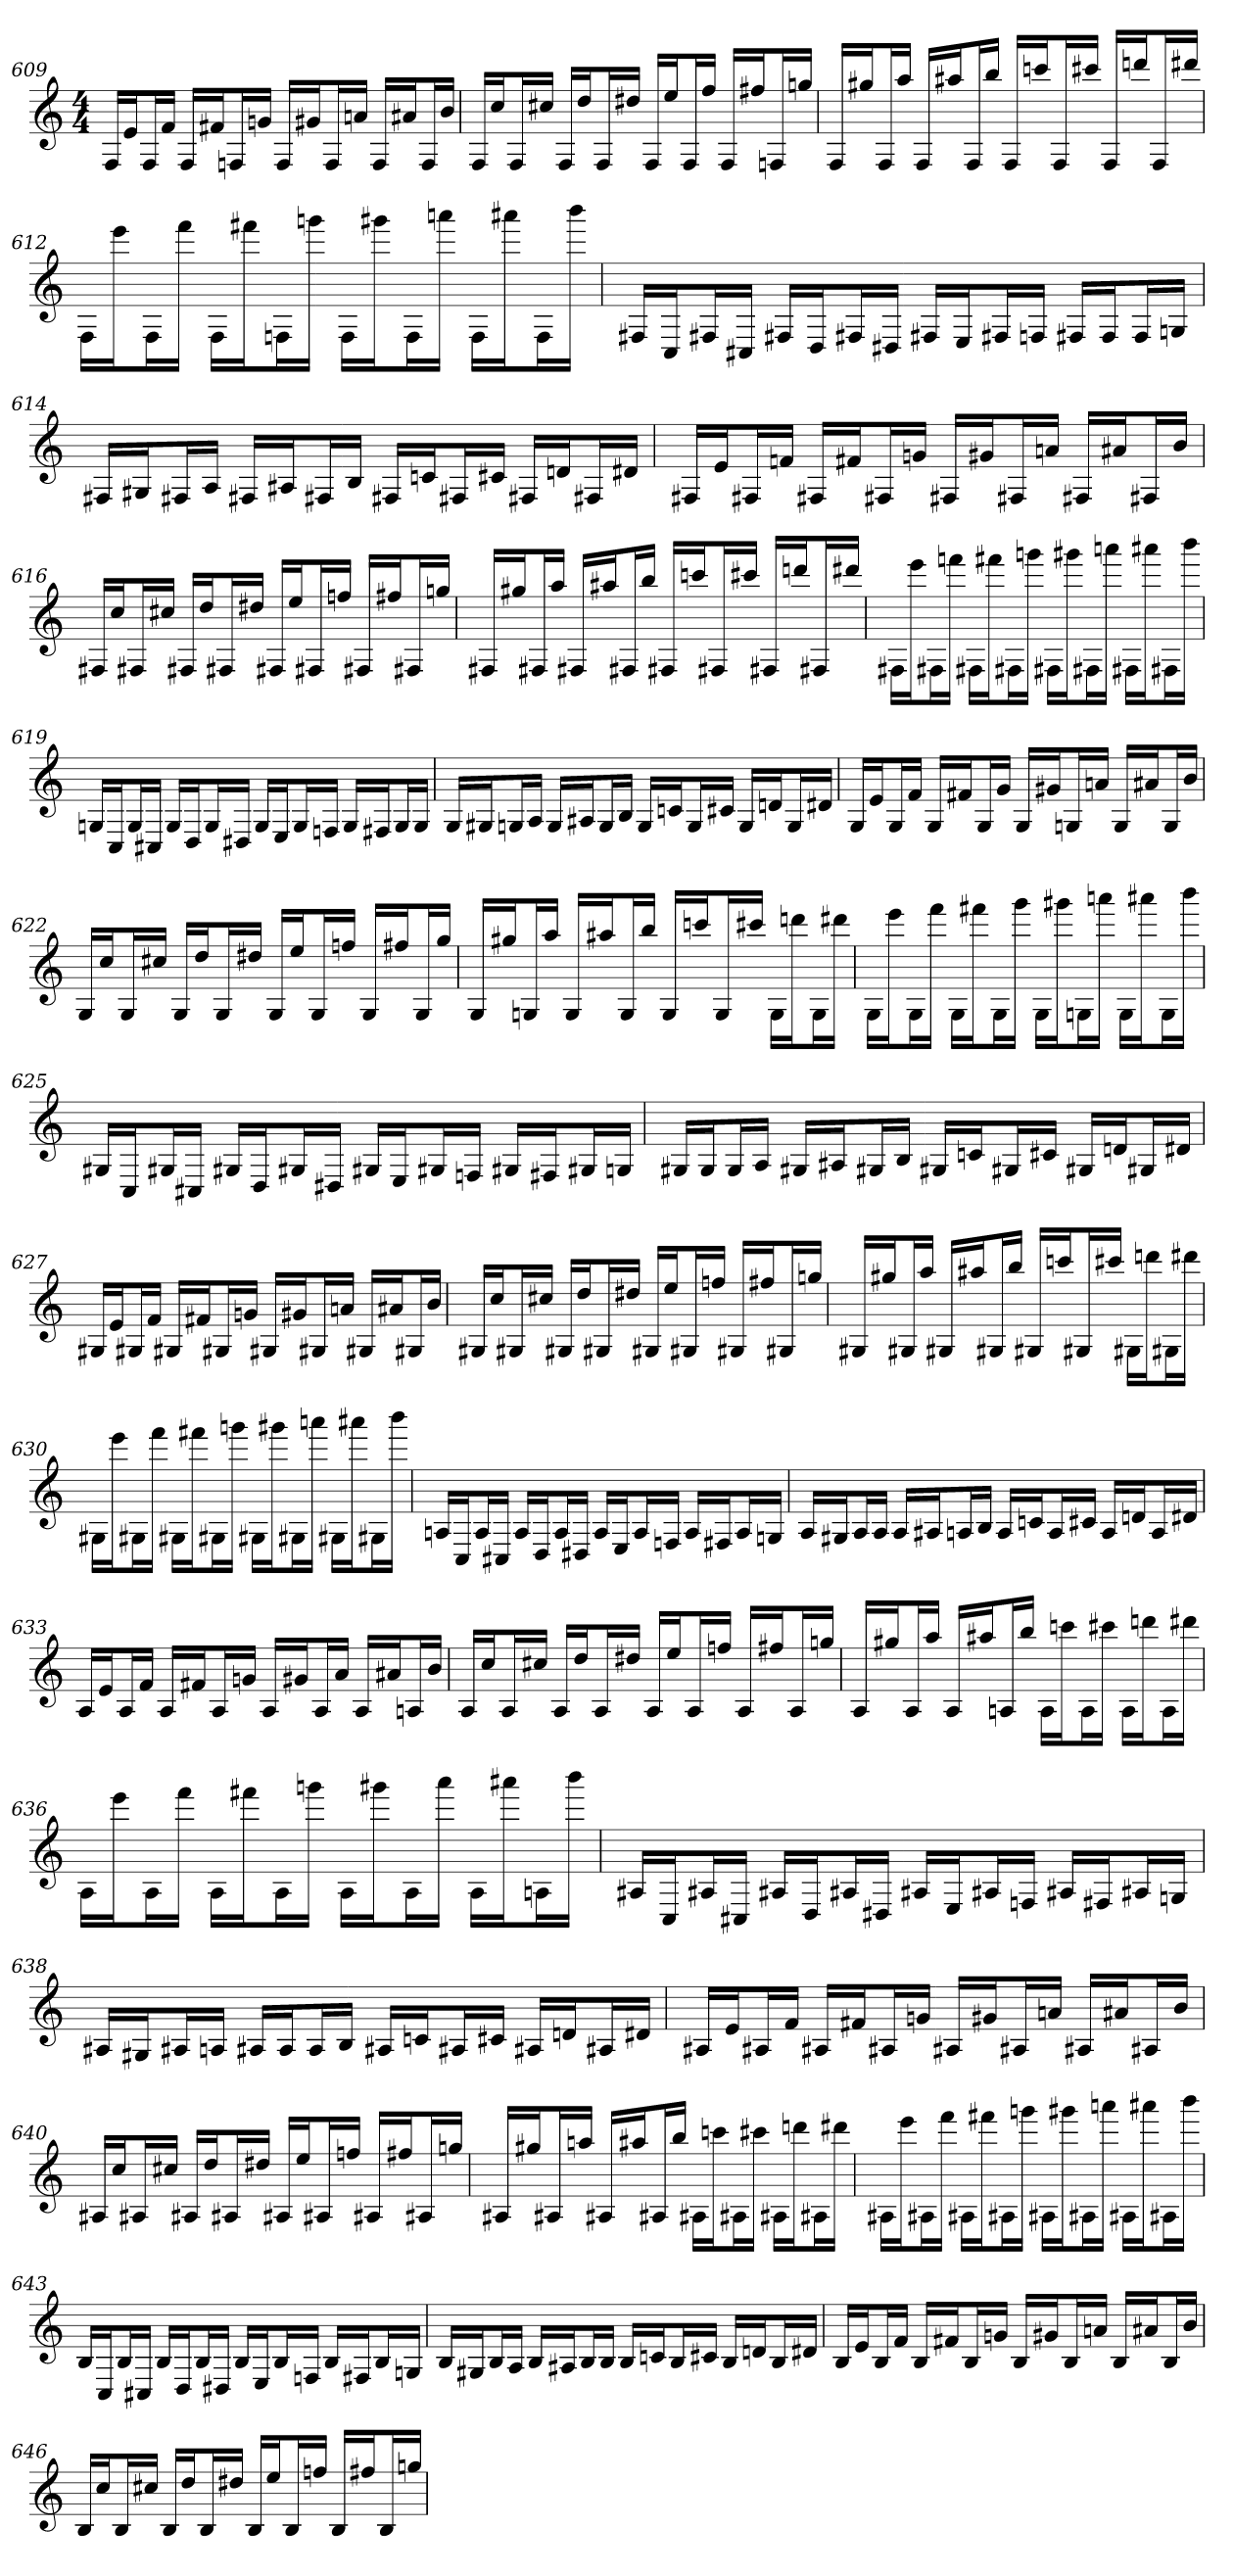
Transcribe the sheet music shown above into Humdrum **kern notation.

**kern
*part1
*staff1
*clefG2
*M4/4
=609
16F/LL
16e/J
16F/L
16f/JJ
16F/LL
16f#X/J
16Fn/L
16gn/JJ
16F/LL
16g#X/J
16F/L
16an/JJ
16F/LL
16a#X/J
16F/L
16b/JJ
=610
16F/LL
16cc/J
16F/L
16cc#X/JJ
16F/LL
16dd/J
16F/L
16dd#X/JJ
16F/LL
16ee/J
16F/L
16ff/JJ
16F/LL
16ff#X/J
16Fn/L
16ggn/JJ
=611
16F/LL
16gg#X/J
16F/L
16aa/JJ
16F/LL
16aa#X/J
16F/L
16bb/JJ
16F/LL
16cccn/J
16F/L
16ccc#X/JJ
16F/LL
16dddn/J
16F/L
16ddd#X/JJ
=612
16F\LL
16eee\J
16F\L
16fff\JJ
16F\LL
16fff#X\J
16Fn\L
16gggn\JJ
16F\LL
16ggg#X\J
16F\L
16aaan\JJ
16F\LL
16aaa#X\J
16F\L
16bbb\JJ
=613
16F#X/LL
16C/J
16F#X/L
16C#X/JJ
16F#X/LL
16D/J
16F#X/L
16D#X/JJ
16F#X/LL
16E/J
16F#X/L
16Fn/JJ
16F#X/LL
16F#/J
16F#/L
16Gn/JJ
=614
16F#X/LL
16G#X/J
16F#X/L
16A/JJ
16F#X/LL
16A#X/J
16F#X/L
16B/JJ
16F#X/LL
16cn/J
16F#X/L
16c#X/JJ
16F#X/LL
16dn/J
16F#X/L
16d#X/JJ
=615
16F#X/LL
16e/J
16F#X/L
16fn/JJ
16F#X/LL
16f#X/J
16F#X/L
16gn/JJ
16F#X/LL
16g#X/J
16F#X/L
16an/JJ
16F#X/LL
16a#X/J
16F#X/L
16b/JJ
=616
16F#X/LL
16cc/J
16F#X/L
16cc#X/JJ
16F#X/LL
16dd/J
16F#X/L
16dd#X/JJ
16F#X/LL
16ee/J
16F#X/L
16ffn/JJ
16F#X/LL
16ff#X/J
16F#X/L
16ggn/JJ
=617
16F#X/LL
16gg#X/J
16F#X/L
16aa/JJ
16F#X/LL
16aa#X/J
16F#X/L
16bb/JJ
16F#X/LL
16cccn/J
16F#X/L
16ccc#X/JJ
16F#X/LL
16dddn/J
16F#X/L
16ddd#X/JJ
=618
16F#X\LL
16eee\J
16F#X\L
16fffn\JJ
16F#X\LL
16fff#X\J
16F#X\L
16gggn\JJ
16F#X\LL
16ggg#X\J
16F#X\L
16aaan\JJ
16F#X\LL
16aaa#X\J
16F#X\L
16bbb\JJ
=619
16Gn/LL
16C/J
16G/L
16C#X/JJ
16G/LL
16D/J
16G/L
16D#X/JJ
16G/LL
16E/J
16G/L
16Fn/JJ
16G/LL
16F#X/J
16G/L
16G/JJ
=620
16G/LL
16G#X/J
16Gn/L
16A/JJ
16G/LL
16A#X/J
16G/L
16B/JJ
16G/LL
16cn/J
16G/L
16c#X/JJ
16G/LL
16dn/J
16G/L
16d#X/JJ
=621
16G/LL
16e/J
16G/L
16f/JJ
16G/LL
16f#X/J
16G/L
16g/JJ
16G/LL
16g#X/J
16Gn/L
16an/JJ
16G/LL
16a#X/J
16G/L
16b/JJ
=622
16G/LL
16cc/J
16G/L
16cc#X/JJ
16G/LL
16dd/J
16G/L
16dd#X/JJ
16G/LL
16ee/J
16G/L
16ffn/JJ
16G/LL
16ff#X/J
16G/L
16gg/JJ
=623
16G/LL
16gg#X/J
16Gn/L
16aa/JJ
16G/LL
16aa#X/J
16G/L
16bb/JJ
16G/LL
16cccn/J
16G/L
16ccc#X/JJ
16G\LL
16dddn\J
16G\L
16ddd#X\JJ
=624
16G\LL
16eee\J
16G\L
16fff\JJ
16G\LL
16fff#X\J
16G\L
16ggg\JJ
16G\LL
16ggg#X\J
16Gn\L
16aaan\JJ
16G\LL
16aaa#X\J
16G\L
16bbb\JJ
=625
16G#X/LL
16C/J
16G#X/L
16C#X/JJ
16G#X/LL
16D/J
16G#X/L
16D#X/JJ
16G#X/LL
16E/J
16G#X/L
16Fn/JJ
16G#X/LL
16F#X/J
16G#X/L
16Gn/JJ
=626
16G#X/LL
16G#/J
16G#/L
16A/JJ
16G#X/LL
16A#X/J
16G#X/L
16B/JJ
16G#X/LL
16cn/J
16G#X/L
16c#X/JJ
16G#X/LL
16dn/J
16G#X/L
16d#X/JJ
=627
16G#X/LL
16e/J
16G#X/L
16f/JJ
16G#X/LL
16f#X/J
16G#X/L
16gn/JJ
16G#X/LL
16g#X/J
16G#X/L
16an/JJ
16G#X/LL
16a#X/J
16G#X/L
16b/JJ
=628
16G#X/LL
16cc/J
16G#X/L
16cc#X/JJ
16G#X/LL
16dd/J
16G#X/L
16dd#X/JJ
16G#X/LL
16ee/J
16G#X/L
16ffn/JJ
16G#X/LL
16ff#X/J
16G#X/L
16ggn/JJ
=629
16G#X/LL
16gg#X/J
16G#X/L
16aa/JJ
16G#X/LL
16aa#X/J
16G#X/L
16bb/JJ
16G#X/LL
16cccn/J
16G#X/L
16ccc#X/JJ
16G#X\LL
16dddn\J
16G#X\L
16ddd#X\JJ
=630
16G#X\LL
16eee\J
16G#X\L
16fff\JJ
16G#X\LL
16fff#X\J
16G#X\L
16gggn\JJ
16G#X\LL
16ggg#X\J
16G#X\L
16aaan\JJ
16G#X\LL
16aaa#X\J
16G#X\L
16bbb\JJ
=631
16An/LL
16C/J
16A/L
16C#X/JJ
16A/LL
16D/J
16A/L
16D#X/JJ
16A/LL
16E/J
16A/L
16Fn/JJ
16A/LL
16F#X/J
16A/L
16Gn/JJ
=632
16A/LL
16G#X/J
16A/L
16A/JJ
16A/LL
16A#X/J
16An/L
16B/JJ
16A/LL
16cn/J
16A/L
16c#X/JJ
16A/LL
16dn/J
16A/L
16d#X/JJ
=633
16A/LL
16e/J
16A/L
16f/JJ
16A/LL
16f#X/J
16A/L
16gn/JJ
16A/LL
16g#X/J
16A/L
16a/JJ
16A/LL
16a#X/J
16An/L
16b/JJ
=634
16A/LL
16cc/J
16A/L
16cc#X/JJ
16A/LL
16dd/J
16A/L
16dd#X/JJ
16A/LL
16ee/J
16A/L
16ffn/JJ
16A/LL
16ff#X/J
16A/L
16ggn/JJ
=635
16A/LL
16gg#X/J
16A/L
16aa/JJ
16A/LL
16aa#X/J
16An/L
16bb/JJ
16A\LL
16cccn\J
16A\L
16ccc#X\JJ
16A\LL
16dddn\J
16A\L
16ddd#X\JJ
=636
16A\LL
16eee\J
16A\L
16fff\JJ
16A\LL
16fff#X\J
16A\L
16gggn\JJ
16A\LL
16ggg#X\J
16A\L
16aaa\JJ
16A\LL
16aaa#X\J
16An\L
16bbb\JJ
=637
16A#X/LL
16C/J
16A#X/L
16C#X/JJ
16A#X/LL
16D/J
16A#X/L
16D#X/JJ
16A#X/LL
16E/J
16A#X/L
16Fn/JJ
16A#X/LL
16F#X/J
16A#X/L
16Gn/JJ
=638
16A#X/LL
16G#X/J
16A#X/L
16An/JJ
16A#X/LL
16A#/J
16A#/L
16B/JJ
16A#X/LL
16cn/J
16A#X/L
16c#X/JJ
16A#X/LL
16dn/J
16A#X/L
16d#X/JJ
=639
16A#X/LL
16e/J
16A#X/L
16f/JJ
16A#X/LL
16f#X/J
16A#X/L
16gn/JJ
16A#X/LL
16g#X/J
16A#X/L
16an/JJ
16A#X/LL
16a#X/J
16A#X/L
16b/JJ
=640
16A#X/LL
16cc/J
16A#X/L
16cc#X/JJ
16A#X/LL
16dd/J
16A#X/L
16dd#X/JJ
16A#X/LL
16ee/J
16A#X/L
16ffn/JJ
16A#X/LL
16ff#X/J
16A#X/L
16ggn/JJ
=641
16A#X/LL
16gg#X/J
16A#X/L
16aan/JJ
16A#X/LL
16aa#X/J
16A#X/L
16bb/JJ
16A#X\LL
16cccn\J
16A#X\L
16ccc#X\JJ
16A#X\LL
16dddn\J
16A#X\L
16ddd#X\JJ
=642
16A#X\LL
16eee\J
16A#X\L
16fff\JJ
16A#X\LL
16fff#X\J
16A#X\L
16gggn\JJ
16A#X\LL
16ggg#X\J
16A#X\L
16aaan\JJ
16A#X\LL
16aaa#X\J
16A#X\L
16bbb\JJ
=643
16B/LL
16C/J
16B/L
16C#X/JJ
16B/LL
16D/J
16B/L
16D#X/JJ
16B/LL
16E/J
16B/L
16Fn/JJ
16B/LL
16F#X/J
16B/L
16Gn/JJ
=644
16B/LL
16G#X/J
16B/L
16A/JJ
16B/LL
16A#X/J
16B/L
16B/JJ
16B/LL
16cn/J
16B/L
16c#X/JJ
16B/LL
16dn/J
16B/L
16d#X/JJ
=645
16B/LL
16e/J
16B/L
16f/JJ
16B/LL
16f#X/J
16B/L
16gn/JJ
16B/LL
16g#X/J
16B/L
16an/JJ
16B/LL
16a#X/J
16B/L
16b/JJ
=646
16B/LL
16cc/J
16B/L
16cc#X/JJ
16B/LL
16dd/J
16B/L
16dd#X/JJ
16B/LL
16ee/J
16B/L
16ffn/JJ
16B/LL
16ff#X/J
16B/L
16ggn/JJ
=
*-
